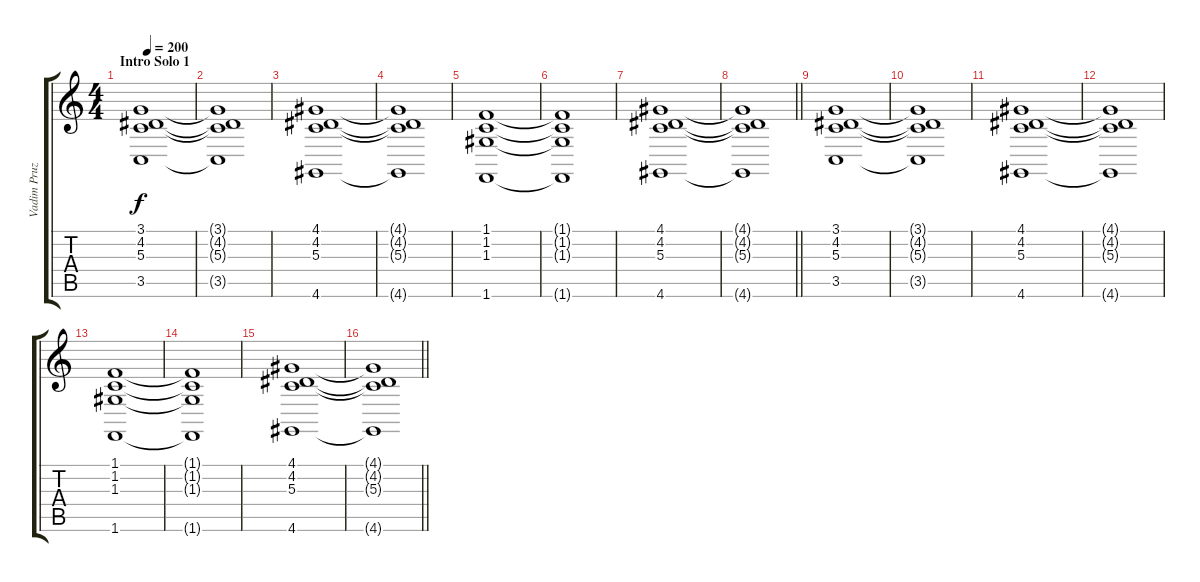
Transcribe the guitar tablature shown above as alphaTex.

\track ("Vadim Pruzhanov (Ensemble)" "Vadim Pruz") {instrument stringensemble1}
\staff {score tabs}
\tuning (E4 B3 G3 D3 A2 E2) {hide}
\ts (4 4)
\section ("" "Intro Solo 1")
\tempo 200
\clef g2
\ks aminor
(3.1 4.2 5.3 3.5).1{dy f} |
(3.1{t} 4.2{t} 5.3{t} 3.5{t}).1 |
(4.1 4.2 5.3 4.6).1 |
(4.1{t} 4.2{t} 5.3{t} 4.6{t}).1 |
(1.1 1.2 1.3 1.6).1 |
(1.1{t} 1.2{t} 1.3{t} 1.6{t}).1 |
(4.1 4.2 5.3 4.6).1 |
\barLineRight lightlight
(4.1{t} 4.2{t} 5.3{t} 4.6{t}).1 |
(3.1 4.2 5.3 3.5).1 |
(3.1{t} 4.2{t} 5.3{t} 3.5{t}).1 |
(4.1 4.2 5.3 4.6).1 |
(4.1{t} 4.2{t} 5.3{t} 4.6{t}).1 |
(1.1 1.2 1.3 1.6).1 |
(1.1{t} 1.2{t} 1.3{t} 1.6{t}).1 |
(4.1 4.2 5.3 4.6).1 |
\barLineRight lightlight
(4.1{t} 4.2{t} 5.3{t} 4.6{t}).1
